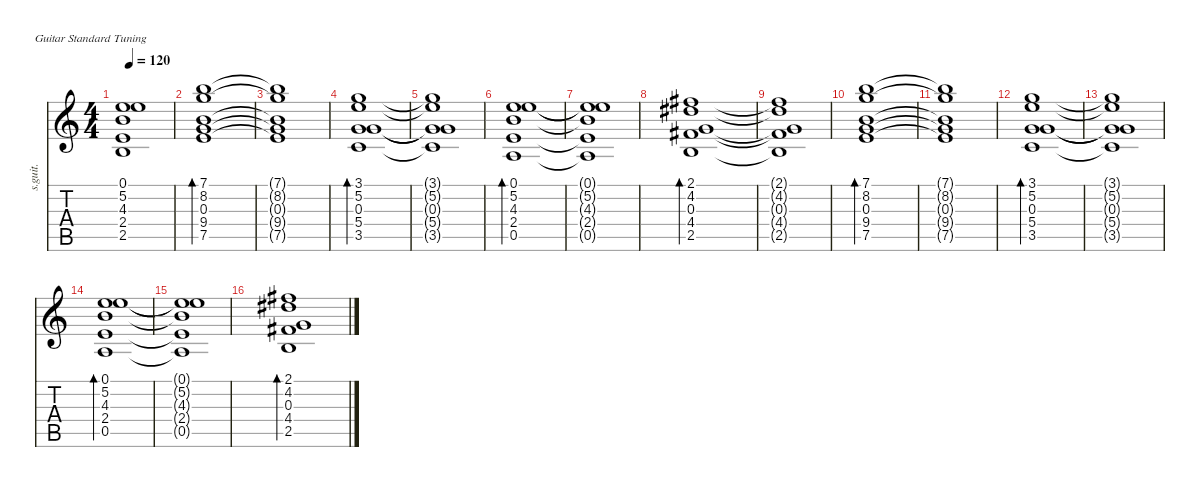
\defaultSystemsLayout 4
\hideDynamics
\bracketExtendMode nobrackets
\otherSystemsTrackNameOrientation horizontal
\track ("Steel Guitar" "s.guit.") {instrument acousticguitarsteel}
\staff {score tabs}
\tuning (E4 B3 G3 D3 A2 E2)
\ts (4 4)
\tempo 120
\clef g2
\ks c
(0.1{t} 5.2{t} 4.3{t} 2.4{t} 2.5{t}).1{dy mf beam Up} |
(7.5 9.4 0.3 8.2 7.1).1{bd 479 beam Down} |
(7.1{t} 8.2{t} 9.4{t} 7.5{t} 0.3{t}).1{beam Down} |
(3.5 5.4 0.3 5.2 3.1).1{bd 478 beam Up} |
(3.1{t} 5.2{t} 0.3{t} 5.4{t} 3.5{t}).1{beam Up} |
(0.5 2.4 4.3 5.2 0.1).1{bd 478 beam Up} |
(0.1{t} 5.2{t} 4.3{t} 2.4{t} 0.5{t}).1{beam Up} |
(2.5 4.4{acc #} 0.3 4.2{acc #} 2.1{acc #}).1{bd 478 beam Up} |
(2.1{t acc #} 0.3{t} 4.4{t acc #} 4.2{t acc #} 2.5{t}).1{beam Up} |
(7.5 9.4 0.3 8.2 7.1).1{bd 479 beam Down} |
(7.1{t} 8.2{t} 9.4{t} 7.5{t} 0.3{t}).1{beam Down} |
(3.5 5.4 0.3 5.2 3.1).1{bd 478 beam Up} |
(3.1{t} 5.2{t} 0.3{t} 5.4{t} 3.5{t}).1{beam Up} |
(0.5 2.4 4.3 5.2 0.1).1{bd 478 beam Up} |
(0.1{t} 5.2{t} 4.3{t} 2.4{t} 0.5{t}).1{beam Up} |
(2.5 4.4{acc #} 0.3 4.2{acc #} 2.1{acc #}).1{bd 478 beam Up}
